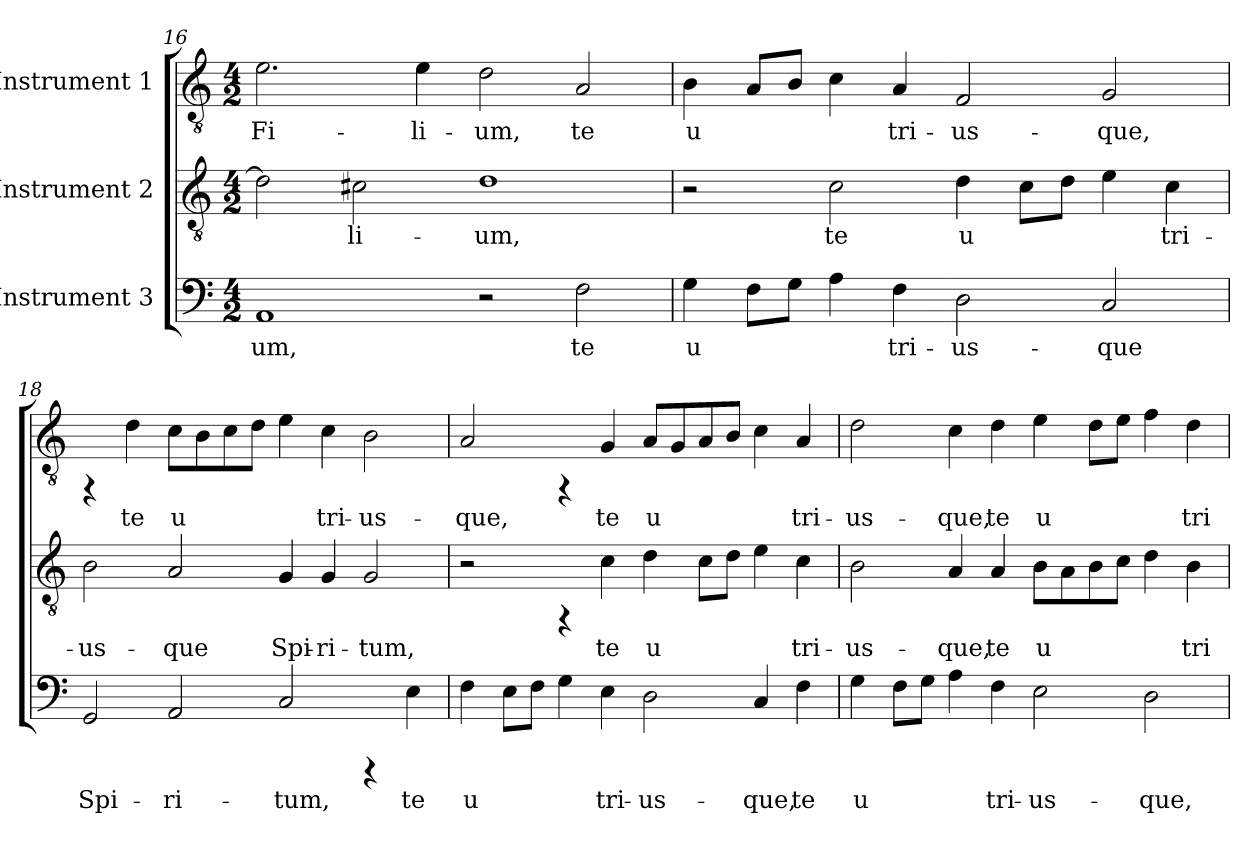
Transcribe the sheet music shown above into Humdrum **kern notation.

**kern	**text	**kern	**text	**kern	**text
*part3	*part3	*part2	*part2	*part1	*part1
*staff3	*staff3	*staff2	*staff2	*staff1	*staff1
*I"Instrument 3	*	*I"Instrument 2	*	*I"Instrument 1	*
*clefF4	*	*clefGv2	*	*clefGv2	*
*k[]	*	*k[]	*	*k[]	*
*C:	*	*C:	*	*C:	*
*M4/2	*	*M4/2	*	*M4/2	*
=16	=16	=16	=16	=16	=16
!	!LO:LY:b:cj	!	!LO:LY:b:cj	!	!LO:LY:b:cj
1AA	-um,	2d\]	--	2.e\	Fi-
!	!	!	!LO:LY:b:cj	!	!
.	.	2c#X\	-li-	.	.
!	!	!	!	!	!LO:LY:b:cj
.	.	.	.	4e\	-li-
!	!	!	!LO:LY:b:cj	!	!LO:LY:b:cj
2r	.	1d	-um,	2d\	-um,
!	!LO:LY:b:cj	!	!	!	!LO:LY:b:cj
2F\	te	.	.	2A/	te
!!LO:LB:g=z
=17	=17	=17	=17	=17	=17
!	!LO:LY:b:cj	!	!	!	!LO:LY:b:cj
4G\	u-	2r	.	4B\	u-
!	!LO:LY:b:cj	!	!	!	!LO:LY:b:cj
8F\L	--	.	.	8A/L	--
!	!LO:LY:b:cj	!	!	!	!LO:LY:b:cj
8G\J	--	.	.	8B/J	--
!	!LO:LY:b:cj	!	!LO:LY:b:cj	!	!LO:LY:b:cj
4A\	--	2c\	te	4c\	--
!	!LO:LY:b:cj	!	!	!	!LO:LY:b:cj
4F\	-tri-	.	.	4A/	-tri-
!	!LO:LY:b:cj	!	!LO:LY:b:cj	!	!LO:LY:b:cj
2D\	-us-	4d\	u-	2F/	-us-
!	!	!	!LO:LY:b:cj	!	!
.	.	8c\L	--	.	.
!	!	!	!LO:LY:b:cj	!	!
.	.	8d\J	--	.	.
!	!LO:LY:b:cj	!	!LO:LY:b:cj	!	!LO:LY:b:cj
2C/	-que	4e\	--	2G/	-que,
!	!	!	!LO:LY:b:cj	!	!
.	.	4c\	-tri-	.	.
=18	=18	=18	=18	=18	=18
!	!LO:LY:b:cj	!	!LO:LY:b:cj	!	!
2GG/	Spi-	2B\	-us-	4rFF	.
!	!	!	!	!	!LO:LY:b:cj
.	.	.	.	4d\	te
!	!LO:LY:b:cj	!	!LO:LY:b:cj	!	!LO:LY:b:cj
2AA/	-ri-	2A/	-que	8c\L	u-
!	!	!	!	!	!LO:LY:b:cj
.	.	.	.	8B\	--
!	!	!	!	!	!LO:LY:b:cj
.	.	.	.	8c\	--
!	!	!	!	!	!LO:LY:b:cj
.	.	.	.	8d\J	--
!	!LO:LY:b:cj	!	!LO:LY:b:cj	!	!LO:LY:b:cj
2C/	-tum,	4G/	Spi-	4e\	--
!	!	!	!LO:LY:b:cj	!	!LO:LY:b:cj
.	.	4G/	-ri-	4c\	-tri-
!	!	!	!LO:LY:b:cj	!	!LO:LY:b:cj
4rCCC	.	2G/	-tum,	2B\	-us-
!	!LO:LY:b:cj	!	!	!	!
4E\	te	.	.	.	.
=19	=19	=19	=19	=19	=19
!	!LO:LY:b:cj	!	!	!	!LO:LY:b:cj
4F\	u-	2r	.	2A/	-que,
!	!LO:LY:b:cj	!	!	!	!
8E\L	--	.	.	.	.
!	!LO:LY:b:cj	!	!	!	!
8F\J	--	.	.	.	.
!	!LO:LY:b:cj	!	!	!	!
4G\	--	4rFF	.	4rFF	.
!	!LO:LY:b:cj	!	!LO:LY:b:cj	!	!LO:LY:b:cj
4E\	-tri-	4c\	te	4G/	te
!	!LO:LY:b:cj	!	!LO:LY:b:cj	!	!LO:LY:b:cj
2D\	-us-	4d\	u-	8A/L	u-
!	!	!	!	!	!LO:LY:b:cj
.	.	.	.	8G/	--
!	!	!	!LO:LY:b:cj	!	!LO:LY:b:cj
.	.	8c\L	--	8A/	--
!	!	!	!LO:LY:b:cj	!	!LO:LY:b:cj
.	.	8d\J	--	8B/J	--
!	!LO:LY:b:cj	!	!LO:LY:b:cj	!	!LO:LY:b:cj
4C/	-que,	4e\	--	4c\	--
!	!LO:LY:b:cj	!	!LO:LY:b:cj	!	!LO:LY:b:cj
4F\	te	4c\	-tri-	4A/	-tri-
=20	=20	=20	=20	=20	=20
!	!LO:LY:b:cj	!	!LO:LY:b:cj	!	!LO:LY:b:cj
4G\	u-	2B\	-us-	2d\	-us-
!	!LO:LY:b:cj	!	!	!	!
8F\L	--	.	.	.	.
!	!LO:LY:b:cj	!	!	!	!
8G\J	--	.	.	.	.
!	!LO:LY:b:cj	!	!LO:LY:b:cj	!	!LO:LY:b:cj
4A\	--	4A/	-que,	4c\	-que,
!	!LO:LY:b:cj	!	!LO:LY:b:cj	!	!LO:LY:b:cj
4F\	-tri-	4A/	te	4d\	te
!	!LO:LY:b:cj	!	!LO:LY:b:cj	!	!LO:LY:b:cj
2E\	-us-	8B\L	u-	4e\	u-
!	!	!	!LO:LY:b:cj	!	!
.	.	8A\	--	.	.
!	!	!	!LO:LY:b:cj	!	!LO:LY:b:cj
.	.	8B\	--	8d\L	--
!	!	!	!LO:LY:b:cj	!	!LO:LY:b:cj
.	.	8c\J	--	8e\J	--
!	!LO:LY:b:cj	!	!LO:LY:b:cj	!	!LO:LY:b:cj
2D\	-que,	4d\	--	4f\	--
!	!	!	!LO:LY:b:cj	!	!LO:LY:b:cj
.	.	4B\	-tri-	4d\	-tri-
=	=	=	=	=	=
*-	*-	*-	*-	*-	*-
